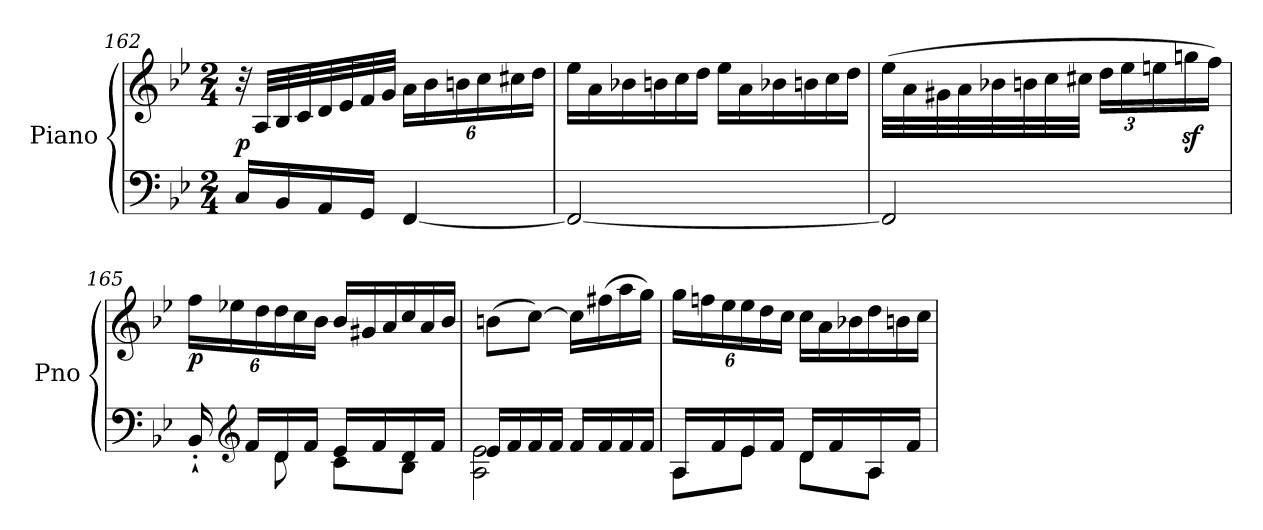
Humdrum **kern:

**kern	**kern	**dynam
*part1	*part1	*part1
*staff2	*staff1	*staff1/2
*I"Piano	*	*
*I'Pno	*	*
!!LO:LB:g=z
*clefF4	*clefG2	*
*k[b-e-]	*k[b-e-]	*
*M2/4	*M2/4	*
=162	=162	=162
!	!	!LO:DY:a=2
16C/LL	32r	p
.	32A/LLL	.
16BB-/	32B-/	.
.	32c/	.
16AA/	32d/	.
.	32e-/	.
16GG/JJ	32f/	.
.	32g/JJJ	.
*	*Xbrackettup	*
[4FF/	24a\LL	.
.	24b-\	.
.	24bn\	.
*	*Xtuplet	*
.	24cc\	.
.	24cc#X\	.
.	24dd\JJ	.
=163	=163	=163
!	!	!LO:DY:b
2FF/_	24ee-\LL	other-dynamics
.	24a\	.
.	24b-X\	.
.	24bn\	.
.	24cc\	.
.	24dd\JJ	.
.	24ee-\LL	.
.	24a\	.
.	24b-X\	.
.	24bn\	.
.	24cc\	.
.	24dd\JJ	.
=164	=164	=164
2FF/]	(32ee-\LLL	.
.	32a\	.
.	32g#X\	.
.	32a\	.
.	32b-X\	.
.	32bn\	.
.	32cc\	.
.	32cc#X\JJJ	.
*	*tuplet	*
.	24dd\LL	.
.	24ee-\	.
.	24een\	.
.	16ggnz<\	.
.	16ff\JJ)	.
!!LO:PB:g=z
=165	=165	=165
*^	*	*
!	!	!	!LO:DY:b
16BB-`'/	8ryy	24ff\LL	p
.	.	24ee-X\	.
*clefG2	*	*	*
16f/LL	.	.	.
.	.	24dd\	.
*	*	*Xtuplet	*
16d/	8d\	24dd\	.
.	.	24cc\	.
16f/JJ	.	.	.
.	.	24b-\JJ	.
16e-/LL	8c\L	24b-/LL	.
.	.	24g#X/	.
16f/	.	.	.
.	.	24a/	.
16d/	8B-\J	24cc/	.
.	.	24a/	.
16f/JJ	.	.	.
.	.	24b-/JJ	.
=166	=166	=166	=166
16e-/LL	2A\ 2e-\	(8bn\L	.
16f/	.	.	.
16f/	.	[8cc\J)	.
16f/JJ	.	.	.
16f/LL	.	16cc\LL]	.
16f/	.	(16ff#X\	.
16f/	.	16aa\	.
16f/JJ	.	16gg\JJ)	.
=167	=167	=167	=167
*	*	*tuplet	*
16A/LL	8A\L	24gg\LL	.
.	.	24ffn\	.
16f/	.	.	.
.	.	24ee-\	.
*	*	*Xtuplet	*
16e-/	8e-\J	24ee-\	.
.	.	24dd\	.
16f/JJ	.	.	.
.	.	24cc\JJ	.
16d/LL	8d\L	24cc\LL	.
.	.	24a\	.
16f/	.	.	.
.	.	24b-X\	.
16A/	8A\J	24dd\	.
.	.	24bn\	.
16f/JJ	.	.	.
.	.	24cc\JJ	.
*v	*v	*	*
=	=	=
*-	*-	*-
